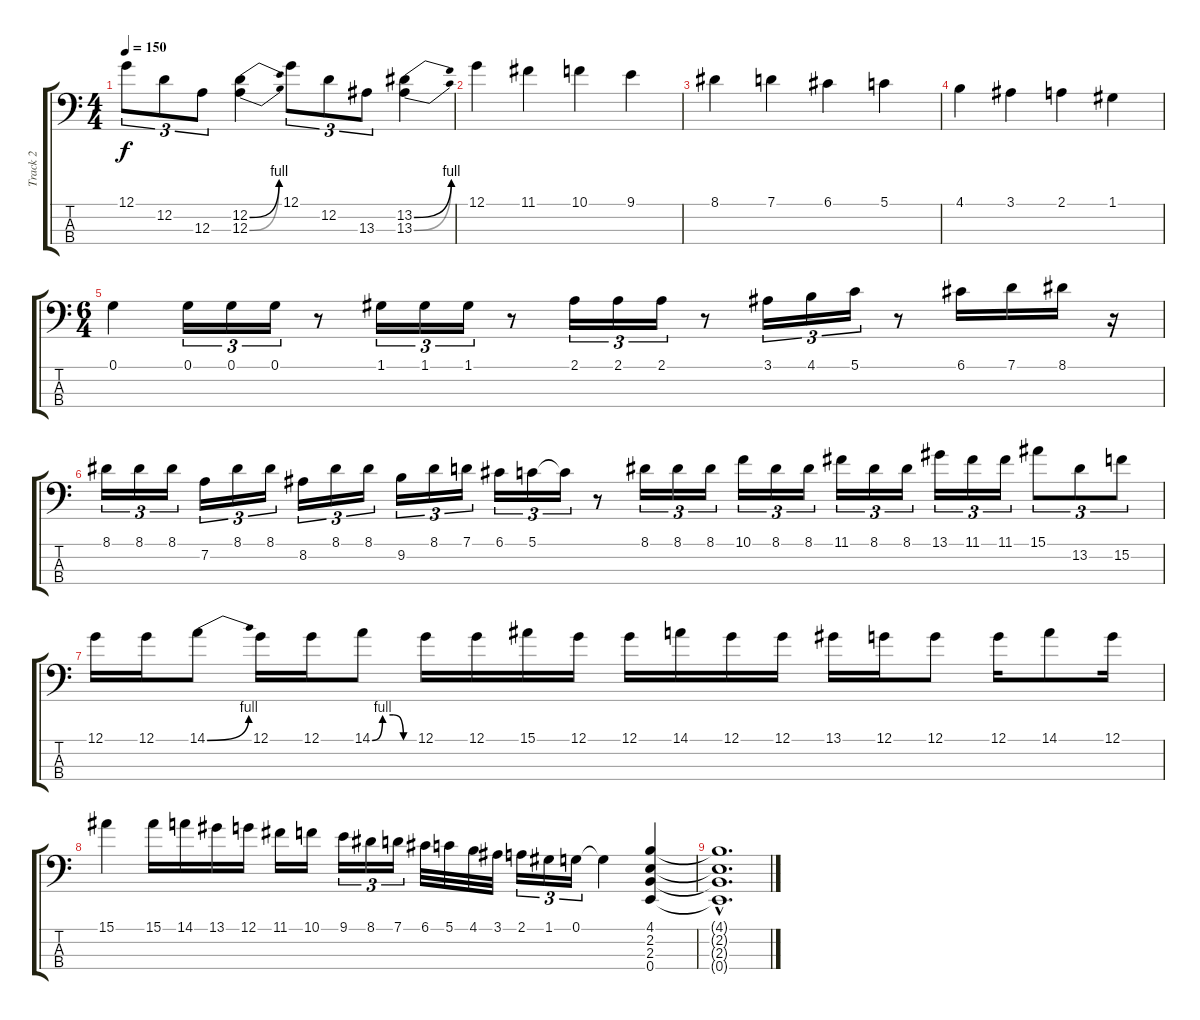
\track ("Track 2" "Track 2") {instrument electricbassfinger}
\staff {score tabs}
\tuning (G2 D2 A1 E1) {hide}
\ts (4 4)
\tempo 150
\clef f4
\ks c
12.1.8{tu (3 2) dy f} 12.2.8{tu (3 2)} 12.3.8{tu (3 2)} (12.2{be (bend 0 0 60 4)} 12.3{be (bend 0 0 60 4)}).4 12.1.8{tu (3 2)} 12.2.8{tu (3 2)} 13.3.8{tu (3 2)} (13.2{be (bend 0 0 60 4)} 13.3{be (bend 0 0 60 4)}).4 |
12.1.4 11.1.4 10.1.4 9.1.4 |
8.1.4 7.1.4 6.1.4 5.1.4 |
4.1.4 3.1.4 2.1.4 1.1.4 |
\ts (6 4)
0.1.4 0.1.16{tu (3 2)} 0.1.16{tu (3 2)} 0.1.16{tu (3 2)} r.8 1.1.16{tu (3 2)} 1.1.16{tu (3 2)} 1.1.16{tu (3 2)} r.8 2.1.16{tu (3 2)} 2.1.16{tu (3 2)} 2.1.16{tu (3 2)} r.8 3.1.16{tu (3 2)} 4.1.16{tu (3 2)} 5.1.16{tu (3 2)} r.8 6.1.16 7.1.16 8.1.16 r.16 |
8.1.16{tu (3 2)} 8.1.16{tu (3 2)} 8.1.16{tu (3 2)} 7.2.16{tu (3 2)} 8.1.16{tu (3 2)} 8.1.16{tu (3 2)} 8.2.16{tu (3 2)} 8.1.16{tu (3 2)} 8.1.16{tu (3 2)} 9.2.16{tu (3 2)} 8.1.16{tu (3 2)} 7.1.16{tu (3 2)} 6.1.16{tu (3 2)} 5.1.16{tu (3 2)} 5.1{t}.16{tu (3 2)} r.8 8.1.16{tu (3 2)} 8.1.16{tu (3 2)} 8.1.16{tu (3 2)} 10.1.16{tu (3 2)} 8.1.16{tu (3 2)} 8.1.16{tu (3 2)} 11.1.16{tu (3 2)} 8.1.16{tu (3 2)} 8.1.16{tu (3 2)} 13.1.16{tu (3 2)} 11.1.16{tu (3 2)} 11.1.16{tu (3 2)} 15.1.8{tu (3 2)} 13.2.8{tu (3 2)} 15.2.8{tu (3 2)} |
12.1.16 12.1.16 14.1{be (bend 0 0 60 4)}.8 12.1.16 12.1.16 14.1{be (custom 0 0 15 4 30 4 45 0 60 0)}.8 12.1.16 12.1.16 15.1.16 12.1.16 12.1.16 14.1.16 12.1.16 12.1.16 13.1.16 12.1.16 12.1.8 12.1.16 14.1.8 12.1.16 |
15.1.4 15.1.16 14.1.16 13.1.16 12.1.16 11.1.16 10.1.16 9.1.16{tu (3 2)} 8.1.16{tu (3 2)} 7.1.16{tu (3 2)} 6.1.32 5.1.32 4.1.32 3.1.32 2.1.16{tu (3 2)} 1.1.16{tu (3 2)} 0.1.16{tu (3 2)} 0.1{t}.4 (4.1 2.2 2.3 0.4).4 |
(4.1{hac t} 2.2{hac t} 2.3{hac t} 0.4{hac t}).1{d}
